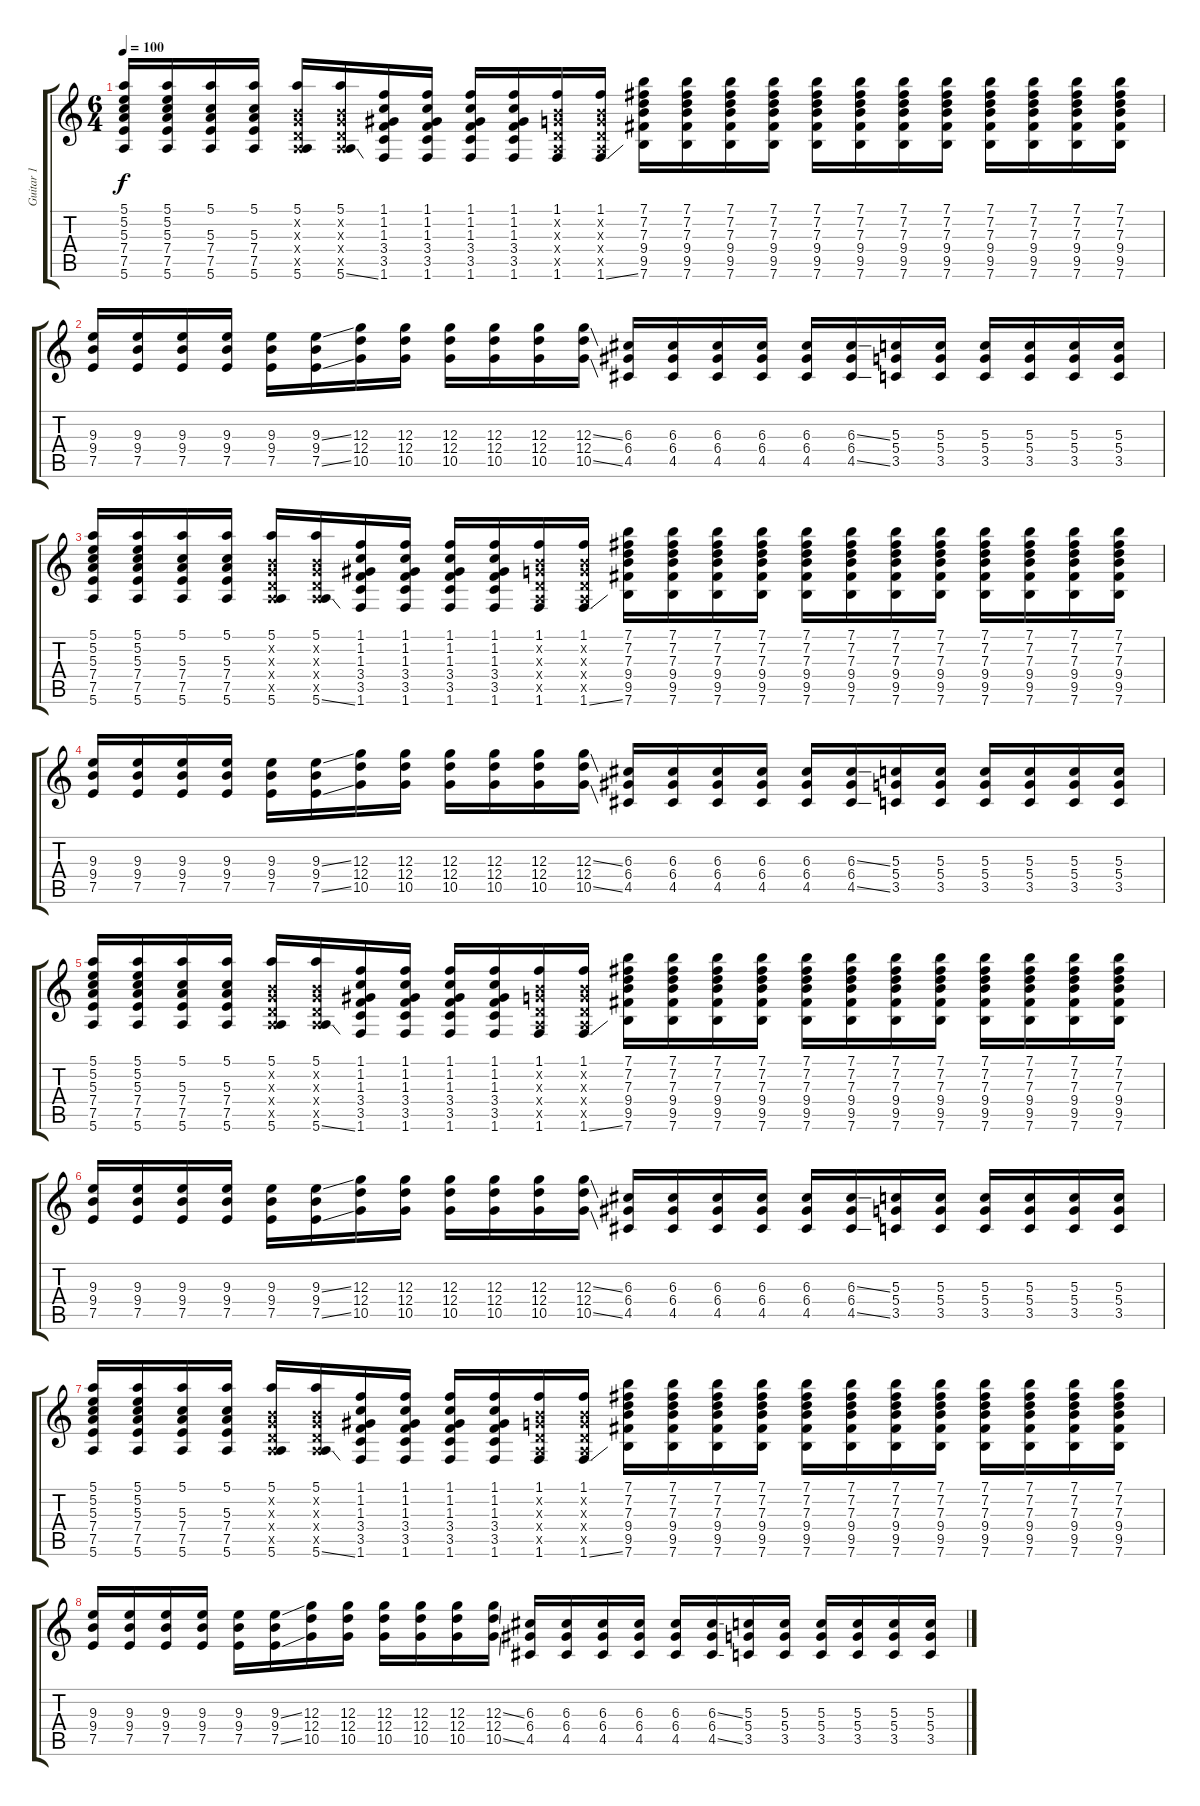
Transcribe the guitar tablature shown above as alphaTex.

\track ("Guitar 1" "Guitar 1") {instrument acousticguitarsteel}
\staff {score tabs}
\tuning (E4 B3 G3 D3 A2 E2) {hide}
\ts (6 4)
\tempo 100
\clef g2
\ks c
(5.1 5.2 5.3 7.4 7.5 5.6).16{dy f} (5.1 5.2 5.3 7.4 7.5 5.6).16 (5.1 5.3 7.4 7.5 5.6).16 (5.1 5.3 7.4 7.5 5.6).16 (5.1 0.2{x} 0.3{x} 0.4{x} 0.5{x} 5.6).16 (5.1 0.2{x} 0.3{x} 0.4{x} 0.5{x} 5.6{ss}).16 (1.1 1.2 1.3 3.4 3.5 1.6).16 (1.1 1.2 1.3 3.4 3.5 1.6).16 (1.1 1.2 1.3 3.4 3.5 1.6).16 (1.1 1.2 1.3 3.4 3.5 1.6).16 (1.1 0.2{x} 0.3{x} 0.4{x} 0.5{x} 1.6).16 (1.1 0.2{x} 0.3{x} 0.4{x} 0.5{x} 1.6{ss}).16 (7.1 7.2 7.3 9.4 9.5 7.6).16 (7.1 7.2 7.3 9.4 9.5 7.6).16 (7.1 7.2 7.3 9.4 9.5 7.6).16 (7.1 7.2 7.3 9.4 9.5 7.6).16 (7.1 7.2 7.3 9.4 9.5 7.6).16 (7.1 7.2 7.3 9.4 9.5 7.6).16 (7.1 7.2 7.3 9.4 9.5 7.6).16 (7.1 7.2 7.3 9.4 9.5 7.6).16 (7.1 7.2 7.3 9.4 9.5 7.6).16 (7.1 7.2 7.3 9.4 9.5 7.6).16 (7.1 7.2 7.3 9.4 9.5 7.6).16 (7.1 7.2 7.3 9.4 9.5 7.6).16 |
(9.3 9.4 7.5).16{volume 16 instrument distortionguitar} (9.3 9.4 7.5).16 (9.3 9.4 7.5).16 (9.3 9.4 7.5).16 (9.3 9.4 7.5).16 (9.3{ss} 9.4 7.5{ss}).16 (12.3 12.4 10.5).16 (12.3 12.4 10.5).16 (12.3 12.4 10.5).16 (12.3 12.4 10.5).16 (12.3 12.4 10.5).16 (12.3{ss} 12.4 10.5{ss}).16 (6.3 6.4 4.5).16 (6.3 6.4 4.5).16 (6.3 6.4 4.5).16 (6.3 6.4 4.5).16 (6.3 6.4 4.5).16 (6.3{ss} 6.4 4.5{ss}).16 (5.3 5.4 3.5).16 (5.3 5.4 3.5).16 (5.3 5.4 3.5).16 (5.3 5.4 3.5).16 (5.3 5.4 3.5).16 (5.3 5.4 3.5).16 |
(5.1 5.2 5.3 7.4 7.5 5.6).16 (5.1 5.2 5.3 7.4 7.5 5.6).16 (5.1 5.3 7.4 7.5 5.6).16 (5.1 5.3 7.4 7.5 5.6).16 (5.1 0.2{x} 0.3{x} 0.4{x} 0.5{x} 5.6).16 (5.1 0.2{x} 0.3{x} 0.4{x} 0.5{x} 5.6{ss}).16 (1.1 1.2 1.3 3.4 3.5 1.6).16 (1.1 1.2 1.3 3.4 3.5 1.6).16 (1.1 1.2 1.3 3.4 3.5 1.6).16 (1.1 1.2 1.3 3.4 3.5 1.6).16 (1.1 0.2{x} 0.3{x} 0.4{x} 0.5{x} 1.6).16 (1.1 0.2{x} 0.3{x} 0.4{x} 0.5{x} 1.6{ss}).16 (7.1 7.2 7.3 9.4 9.5 7.6).16 (7.1 7.2 7.3 9.4 9.5 7.6).16 (7.1 7.2 7.3 9.4 9.5 7.6).16 (7.1 7.2 7.3 9.4 9.5 7.6).16 (7.1 7.2 7.3 9.4 9.5 7.6).16 (7.1 7.2 7.3 9.4 9.5 7.6).16 (7.1 7.2 7.3 9.4 9.5 7.6).16 (7.1 7.2 7.3 9.4 9.5 7.6).16 (7.1 7.2 7.3 9.4 9.5 7.6).16 (7.1 7.2 7.3 9.4 9.5 7.6).16 (7.1 7.2 7.3 9.4 9.5 7.6).16 (7.1 7.2 7.3 9.4 9.5 7.6).16 |
(9.3 9.4 7.5).16{volume 16 instrument distortionguitar} (9.3 9.4 7.5).16 (9.3 9.4 7.5).16 (9.3 9.4 7.5).16 (9.3 9.4 7.5).16 (9.3{ss} 9.4 7.5{ss}).16 (12.3 12.4 10.5).16 (12.3 12.4 10.5).16 (12.3 12.4 10.5).16 (12.3 12.4 10.5).16 (12.3 12.4 10.5).16 (12.3{ss} 12.4 10.5{ss}).16 (6.3 6.4 4.5).16 (6.3 6.4 4.5).16 (6.3 6.4 4.5).16 (6.3 6.4 4.5).16 (6.3 6.4 4.5).16 (6.3{ss} 6.4 4.5{ss}).16 (5.3 5.4 3.5).16 (5.3 5.4 3.5).16 (5.3 5.4 3.5).16 (5.3 5.4 3.5).16 (5.3 5.4 3.5).16 (5.3 5.4 3.5).16 |
(5.1 5.2 5.3 7.4 7.5 5.6).16 (5.1 5.2 5.3 7.4 7.5 5.6).16 (5.1 5.3 7.4 7.5 5.6).16 (5.1 5.3 7.4 7.5 5.6).16 (5.1 0.2{x} 0.3{x} 0.4{x} 0.5{x} 5.6).16 (5.1 0.2{x} 0.3{x} 0.4{x} 0.5{x} 5.6{ss}).16 (1.1 1.2 1.3 3.4 3.5 1.6).16 (1.1 1.2 1.3 3.4 3.5 1.6).16 (1.1 1.2 1.3 3.4 3.5 1.6).16 (1.1 1.2 1.3 3.4 3.5 1.6).16 (1.1 0.2{x} 0.3{x} 0.4{x} 0.5{x} 1.6).16 (1.1 0.2{x} 0.3{x} 0.4{x} 0.5{x} 1.6{ss}).16 (7.1 7.2 7.3 9.4 9.5 7.6).16 (7.1 7.2 7.3 9.4 9.5 7.6).16 (7.1 7.2 7.3 9.4 9.5 7.6).16 (7.1 7.2 7.3 9.4 9.5 7.6).16 (7.1 7.2 7.3 9.4 9.5 7.6).16 (7.1 7.2 7.3 9.4 9.5 7.6).16 (7.1 7.2 7.3 9.4 9.5 7.6).16 (7.1 7.2 7.3 9.4 9.5 7.6).16 (7.1 7.2 7.3 9.4 9.5 7.6).16 (7.1 7.2 7.3 9.4 9.5 7.6).16 (7.1 7.2 7.3 9.4 9.5 7.6).16 (7.1 7.2 7.3 9.4 9.5 7.6).16 |
(9.3 9.4 7.5).16{volume 16 instrument distortionguitar} (9.3 9.4 7.5).16 (9.3 9.4 7.5).16 (9.3 9.4 7.5).16 (9.3 9.4 7.5).16 (9.3{ss} 9.4 7.5{ss}).16 (12.3 12.4 10.5).16 (12.3 12.4 10.5).16 (12.3 12.4 10.5).16 (12.3 12.4 10.5).16 (12.3 12.4 10.5).16 (12.3{ss} 12.4 10.5{ss}).16 (6.3 6.4 4.5).16 (6.3 6.4 4.5).16 (6.3 6.4 4.5).16 (6.3 6.4 4.5).16 (6.3 6.4 4.5).16 (6.3{ss} 6.4 4.5{ss}).16 (5.3 5.4 3.5).16 (5.3 5.4 3.5).16 (5.3 5.4 3.5).16 (5.3 5.4 3.5).16 (5.3 5.4 3.5).16 (5.3 5.4 3.5).16 |
(5.1 5.2 5.3 7.4 7.5 5.6).16 (5.1 5.2 5.3 7.4 7.5 5.6).16 (5.1 5.3 7.4 7.5 5.6).16 (5.1 5.3 7.4 7.5 5.6).16 (5.1 0.2{x} 0.3{x} 0.4{x} 0.5{x} 5.6).16 (5.1 0.2{x} 0.3{x} 0.4{x} 0.5{x} 5.6{ss}).16 (1.1 1.2 1.3 3.4 3.5 1.6).16 (1.1 1.2 1.3 3.4 3.5 1.6).16 (1.1 1.2 1.3 3.4 3.5 1.6).16 (1.1 1.2 1.3 3.4 3.5 1.6).16 (1.1 0.2{x} 0.3{x} 0.4{x} 0.5{x} 1.6).16 (1.1 0.2{x} 0.3{x} 0.4{x} 0.5{x} 1.6{ss}).16 (7.1 7.2 7.3 9.4 9.5 7.6).16 (7.1 7.2 7.3 9.4 9.5 7.6).16 (7.1 7.2 7.3 9.4 9.5 7.6).16 (7.1 7.2 7.3 9.4 9.5 7.6).16 (7.1 7.2 7.3 9.4 9.5 7.6).16 (7.1 7.2 7.3 9.4 9.5 7.6).16 (7.1 7.2 7.3 9.4 9.5 7.6).16 (7.1 7.2 7.3 9.4 9.5 7.6).16 (7.1 7.2 7.3 9.4 9.5 7.6).16 (7.1 7.2 7.3 9.4 9.5 7.6).16 (7.1 7.2 7.3 9.4 9.5 7.6).16 (7.1 7.2 7.3 9.4 9.5 7.6).16 |
(9.3 9.4 7.5).16{volume 16 instrument distortionguitar} (9.3 9.4 7.5).16 (9.3 9.4 7.5).16 (9.3 9.4 7.5).16 (9.3 9.4 7.5).16 (9.3{ss} 9.4 7.5{ss}).16 (12.3 12.4 10.5).16 (12.3 12.4 10.5).16 (12.3 12.4 10.5).16 (12.3 12.4 10.5).16 (12.3 12.4 10.5).16 (12.3{ss} 12.4 10.5{ss}).16 (6.3 6.4 4.5).16 (6.3 6.4 4.5).16 (6.3 6.4 4.5).16 (6.3 6.4 4.5).16 (6.3 6.4 4.5).16 (6.3{ss} 6.4 4.5{ss}).16 (5.3 5.4 3.5).16 (5.3 5.4 3.5).16 (5.3 5.4 3.5).16 (5.3 5.4 3.5).16 (5.3 5.4 3.5).16 (5.3 5.4 3.5).16
